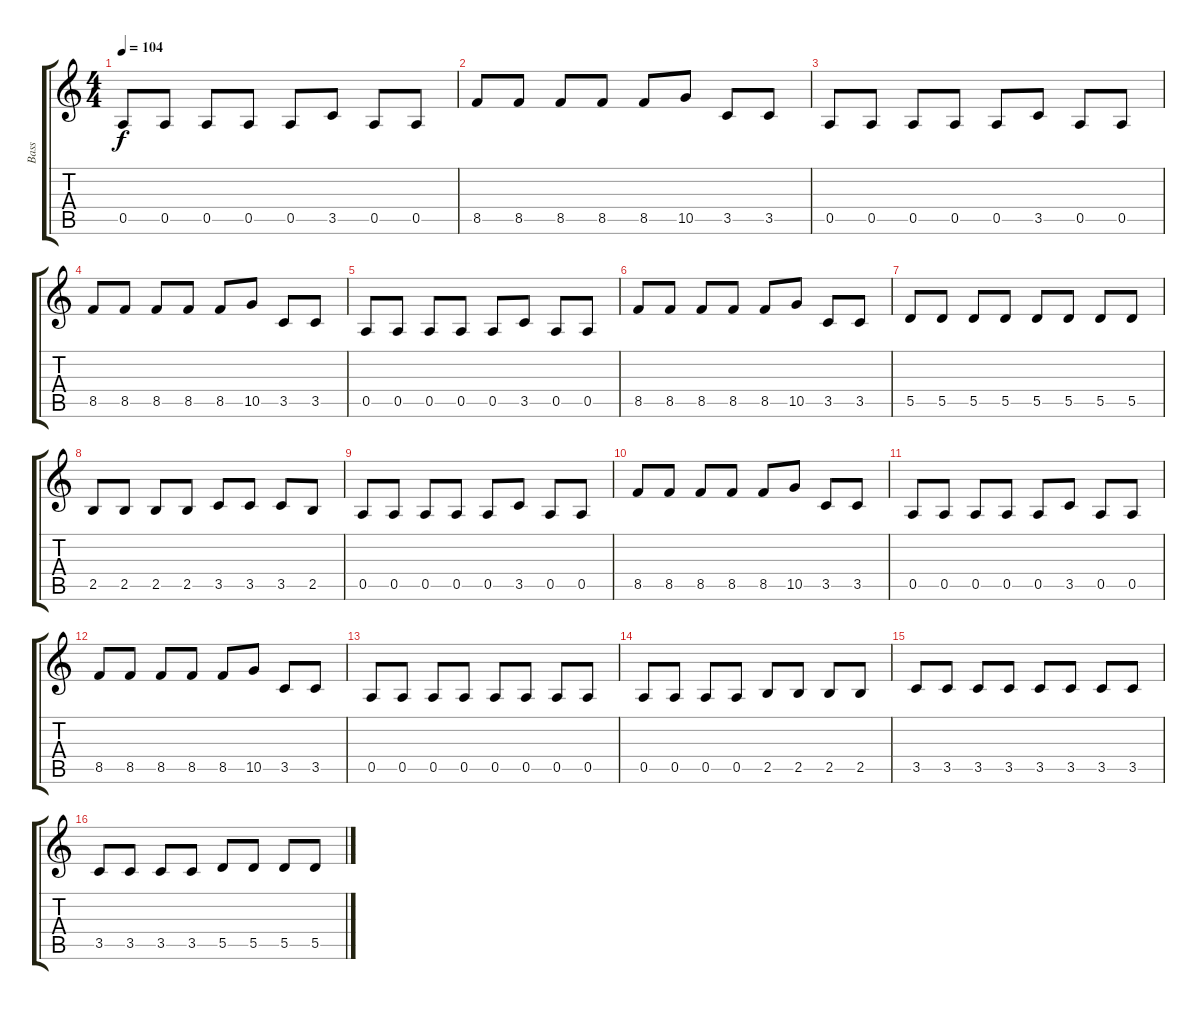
\track ("Bass" "Bass") {instrument electricbasspick}
\staff {score tabs}
\tuning (E4 B3 G3 D3 A2 E2) {hide}
\ts (4 4)
\tempo 104
\clef g2
\ks c
0.5.8{dy f} 0.5.8 0.5.8 0.5.8 0.5.8 3.5.8 0.5.8 0.5.8 |
8.5.8 8.5.8 8.5.8 8.5.8 8.5.8 10.5.8 3.5.8 3.5.8 |
0.5.8 0.5.8 0.5.8 0.5.8 0.5.8 3.5.8 0.5.8 0.5.8 |
8.5.8 8.5.8 8.5.8 8.5.8 8.5.8 10.5.8 3.5.8 3.5.8 |
0.5.8 0.5.8 0.5.8 0.5.8 0.5.8 3.5.8 0.5.8 0.5.8 |
8.5.8 8.5.8 8.5.8 8.5.8 8.5.8 10.5.8 3.5.8 3.5.8 |
5.5.8 5.5.8 5.5.8 5.5.8 5.5.8 5.5.8 5.5.8 5.5.8 |
2.5.8 2.5.8 2.5.8 2.5.8 3.5.8 3.5.8 3.5.8 2.5.8 |
0.5.8 0.5.8 0.5.8 0.5.8 0.5.8 3.5.8 0.5.8 0.5.8 |
8.5.8 8.5.8 8.5.8 8.5.8 8.5.8 10.5.8 3.5.8 3.5.8 |
0.5.8 0.5.8 0.5.8 0.5.8 0.5.8 3.5.8 0.5.8 0.5.8 |
8.5.8 8.5.8 8.5.8 8.5.8 8.5.8 10.5.8 3.5.8 3.5.8 |
0.5.8 0.5.8 0.5.8 0.5.8 0.5.8 0.5.8 0.5.8 0.5.8 |
0.5.8 0.5.8 0.5.8 0.5.8 2.5.8 2.5.8 2.5.8 2.5.8 |
3.5.8 3.5.8 3.5.8 3.5.8 3.5.8 3.5.8 3.5.8 3.5.8 |
3.5.8 3.5.8 3.5.8 3.5.8 5.5.8 5.5.8 5.5.8 5.5.8
